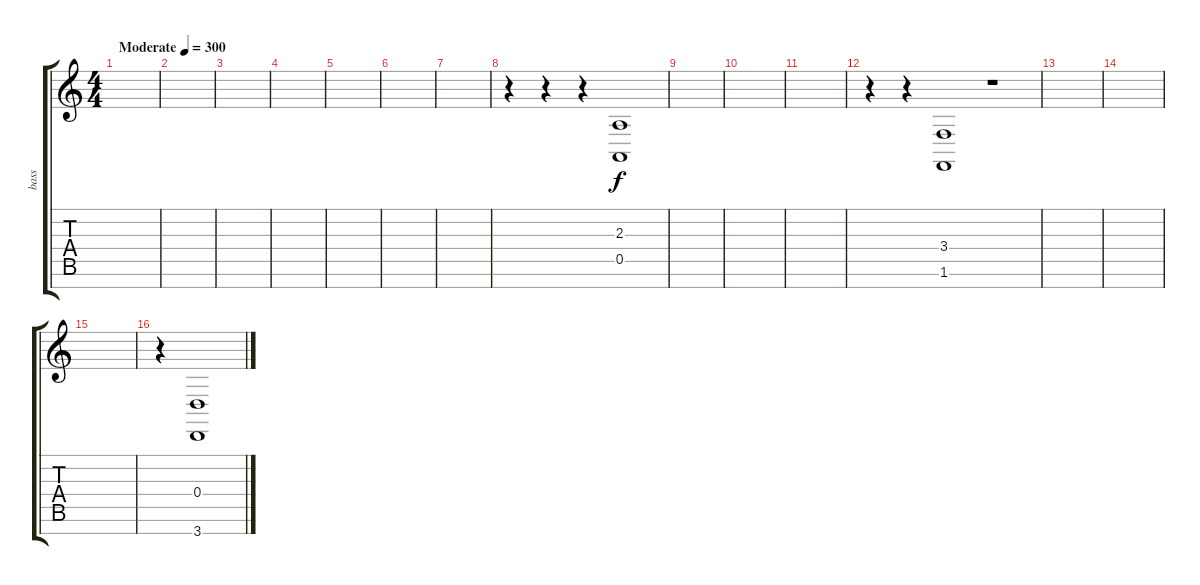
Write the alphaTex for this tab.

\track ("bass" "bass") {instrument brightacousticpiano}
\staff {score tabs}
\tuning (E4 B3 G3 D3 A2 E2 B1) {hide}
\ts (4 4)
\tempo (300 "Moderate")
\clef g2
\ks c
|
|
|
|
|
|
|
r.4 r.4 r.4 (2.3 0.5).1 |
|
|
|
r.4 r.4 (3.4 1.6).1 r.1 |
|
|
|
r.4 (0.4 3.7).1
